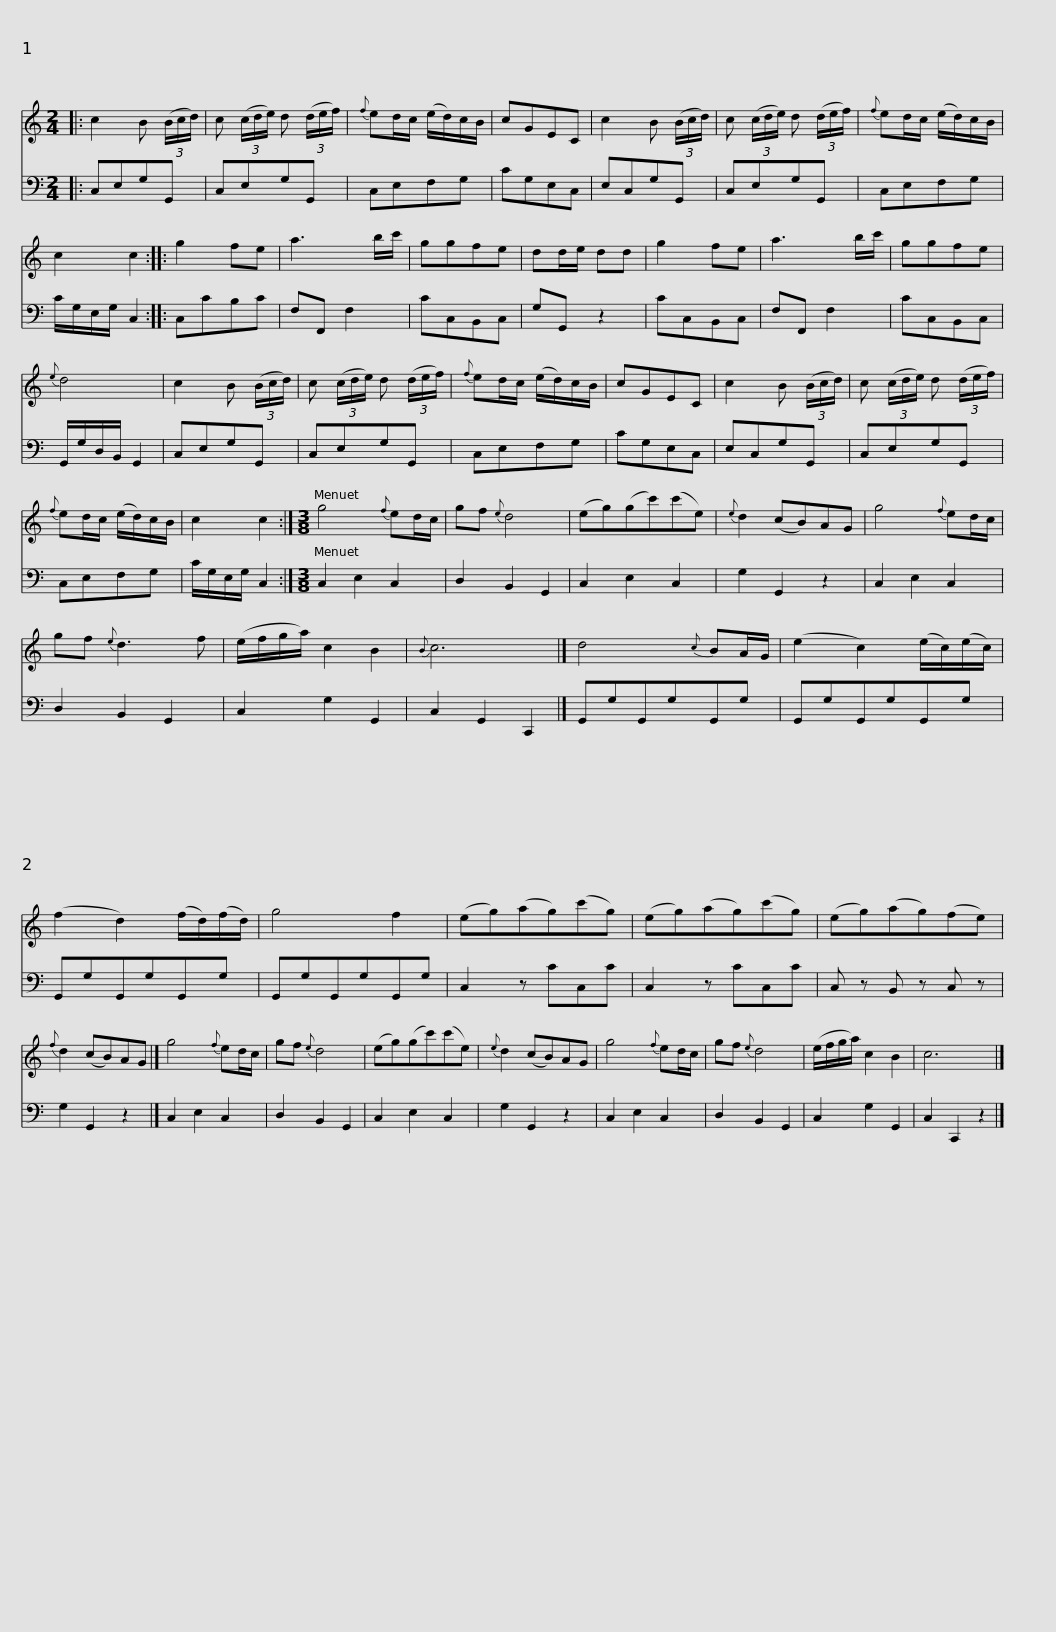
X:1
%%score 1 2
L:1/8
M:2/4
I:linebreak $
K:C
V:1 treble
V:2 bass
V:1
|: c2 B (3(B/c/d/) | c (3(c/d/e/) d (3(d/e/f/) |{f} ed/c/ (e/d/)c/B/ | cGEC | c2 B (3(B/c/d/) | %5
 c (3(c/d/e/) d (3(d/e/f/) |{f} ed/c/ (e/d/)c/B/ |$ c2 c2 :: g2 fe | a3 b/c'/ | %10
 ggfe | dd/e/ dd | g2 fe | a3 b/c'/ | ggfe | %15
{e} d4 |$ c2 B (3(B/c/d/) | c (3(c/d/e/) d (3(d/e/f/) |{f} ed/c/ (e/d/)c/B/ | cGEC | %20
 c2 B (3(B/c/d/) | c (3(c/d/e/) d (3(d/e/f/) |{f} ed/c/ (e/d/)c/B/ |$ c2 c2 :|[M:3/8] g4{f} ed/c/ | %25
 gf{e} d4 | (eg)(gc')(c'e) |{e} d2 (cB)AG | g4{f} ed/c/ | gf{e} d3 f | %30
 (e/f/g/a/) c2 B2 |${B} c6 |] d4{c} BA/G/ | (e2 c2) (e/c/)(e/c/) | (f2 d2) (f/d/)(f/d/) | %35
 g4 f2 | (eg)(ag)(c'g) | (eg)(ag)(c'g) |$ (eg)(ag)(fe) |{f} d2 (cB)AG |] %40
 g4{f} ed/c/ | gf{e} d4 | (eg)(gc')(c'e) |{e} d2 (cB)AG | g4{f} ed/c/ |$ %45
 gf{e} d4 | (e/f/g/a/) c2 B2 | c6 |] %48
V:2
|: C,E,G,G,, | C,E,G,G,, | C,E,F,G, | CG,E,C, | E,C,G,G,, | %5
 C,E,G,G,, | C,E,F,G, |$ C/G,/E,/G,/ C,2 :: C,CB,C | F,F,, F,2 | %10
 CC,B,,C, | G,G,, z2 | CC,B,,C, | F,F,, F,2 | CC,B,,C, | %15
 G,,/G,/D,/B,,/ G,,2 |$ C,E,G,G,, | C,E,G,G,, | C,E,F,G, | CG,E,C, | %20
 E,C,G,G,, | C,E,G,G,, | C,E,F,G, |$ C/G,/E,/G,/ C,2 :|[M:3/8] C,2 E,2 C,2 | %25
 D,2 B,,2 G,,2 | C,2 E,2 C,2 | G,2 G,,2 z2 | C,2 E,2 C,2 | D,2 B,,2 G,,2 | %30
 C,2 G,2 G,,2 |$ C,2 G,,2 C,,2 |] G,,G,G,,G,G,,G, | G,,G,G,,G,G,,G, | G,,G,G,,G,G,,G, | %35
 G,,G,G,,G,G,,G, | C,2 z CC,C | C,2 z CC,C |$ C, z B,, z C, z | G,2 G,,2 z2 |] %40
 C,2 E,2 C,2 | D,2 B,,2 G,,2 | C,2 E,2 C,2 | G,2 G,,2 z2 | C,2 E,2 C,2 |$ %45
 D,2 B,,2 G,,2 | C,2 G,2 G,,2 | C,2 C,,2 z2 |] %48
